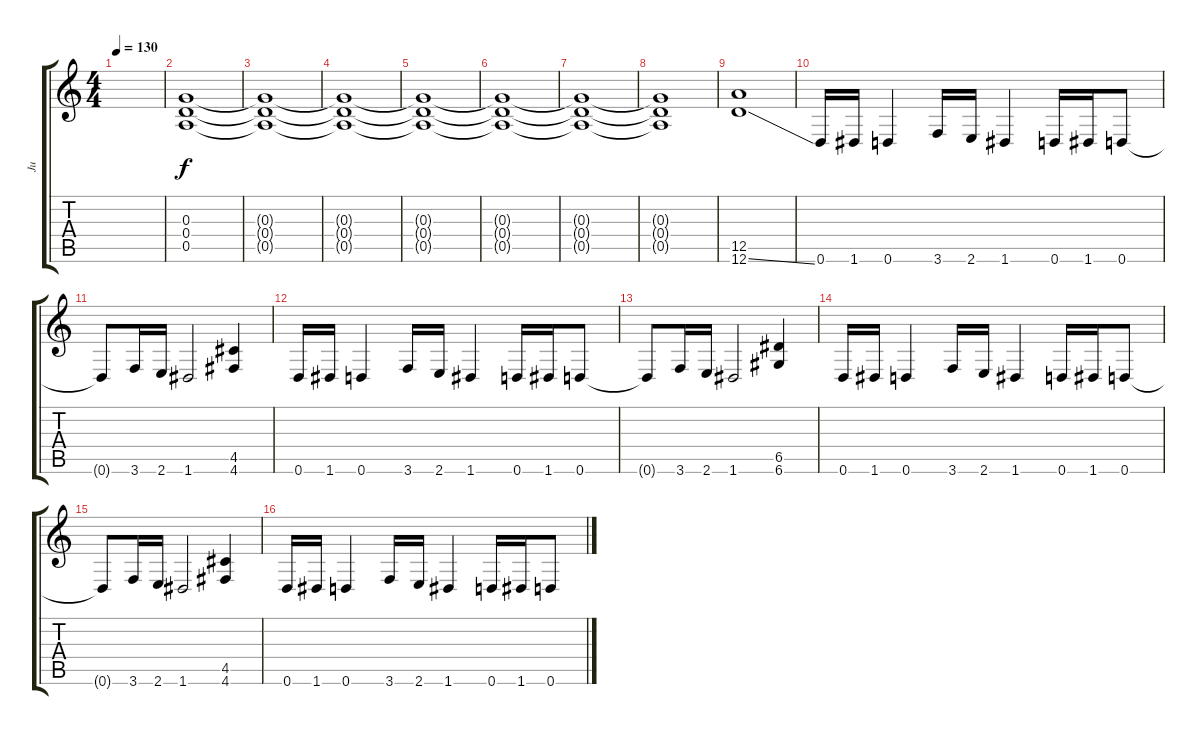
\track ("Ju" "Ju") {instrument distortionguitar}
\staff {score tabs}
\tuning (E4 B3 G3 D3 A2 D2) {hide}
\ts (4 4)
\tempo 130
\clef g2
\ks c
|
(0.3 0.4 0.5).1 |
(0.3{t} 0.4{t} 0.5{t}).1 |
(0.3{t} 0.4{t} 0.5{t}).1 |
(0.3{t} 0.4{t} 0.5{t}).1 |
(0.3{t} 0.4{t} 0.5{t}).1 |
(0.3{t} 0.4{t} 0.5{t}).1 |
(0.3{t} 0.4{t} 0.5{t}).1 |
(12.5 12.6{ss}).1 |
0.6.16 1.6.16 0.6.4 3.6.16 2.6.16 1.6.4 0.6.16 1.6.16 0.6.8 |
0.6{t}.8 3.6.16 2.6.16 1.6.2 (4.5 4.6).4 |
0.6.16 1.6.16 0.6.4 3.6.16 2.6.16 1.6.4 0.6.16 1.6.16 0.6.8 |
0.6{t}.8 3.6.16 2.6.16 1.6.2 (6.5 6.6).4 |
0.6.16 1.6.16 0.6.4 3.6.16 2.6.16 1.6.4 0.6.16 1.6.16 0.6.8 |
0.6{t}.8 3.6.16 2.6.16 1.6.2 (4.5 4.6).4 |
0.6.16 1.6.16 0.6.4 3.6.16 2.6.16 1.6.4 0.6.16 1.6.16 0.6.8
